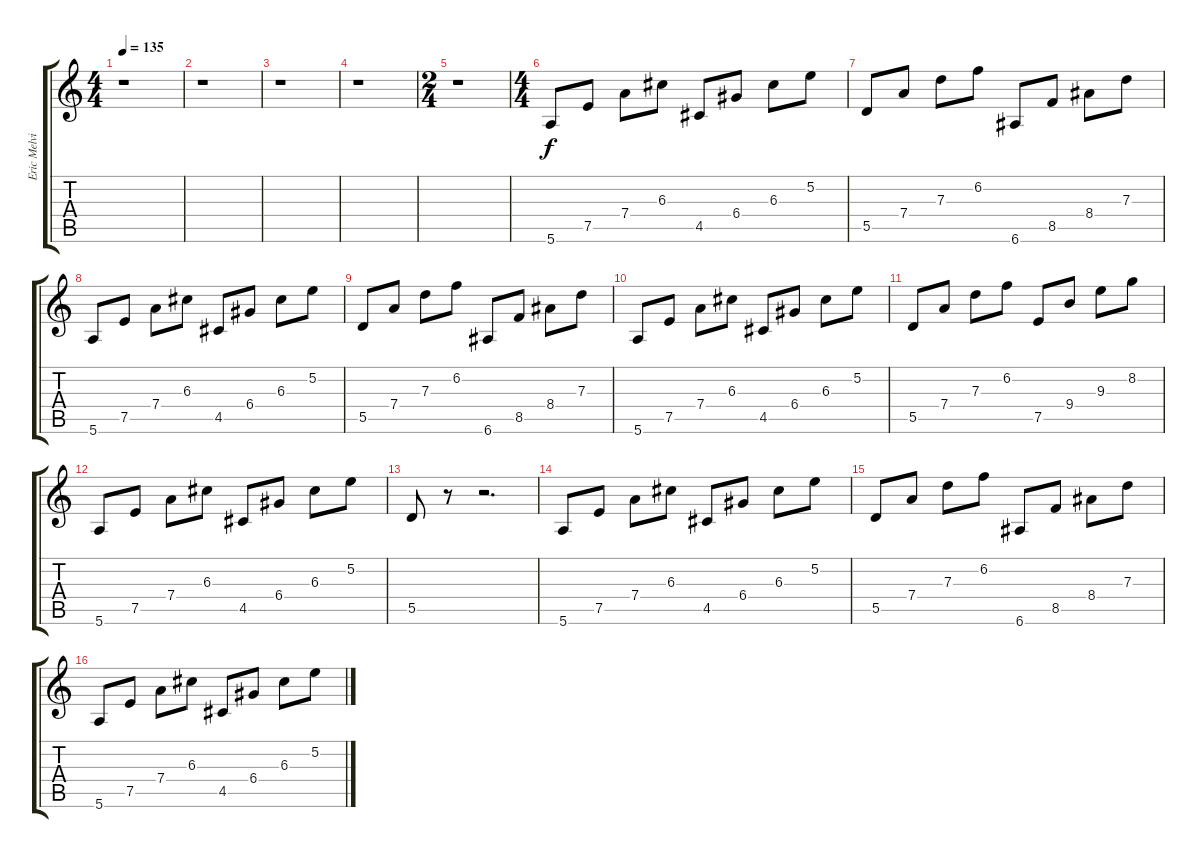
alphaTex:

\track ("Eric Melvin" "Eric Melvi") {instrument electricguitarclean}
\staff {score tabs}
\tuning (E4 B3 G3 D3 A2 E2) {hide}
\ts (4 4)
\tempo 135
\clef g2
\ks c
r.1{dy f} |
r.1 |
r.1 |
r.1 |
\ts (2 4)
r.1 |
\ts (4 4)
5.6.8 7.5.8 7.4.8 6.3.8 4.5.8 6.4.8 6.3.8 5.2.8 |
5.5.8 7.4.8 7.3.8 6.2.8 6.6.8 8.5.8 8.4.8 7.3.8 |
5.6.8 7.5.8 7.4.8 6.3.8 4.5.8 6.4.8 6.3.8 5.2.8 |
5.5.8 7.4.8 7.3.8 6.2.8 6.6.8 8.5.8 8.4.8 7.3.8 |
5.6.8 7.5.8 7.4.8 6.3.8 4.5.8 6.4.8 6.3.8 5.2.8 |
5.5.8 7.4.8 7.3.8 6.2.8 7.5.8 9.4.8 9.3.8 8.2.8 |
5.6.8 7.5.8 7.4.8 6.3.8 4.5.8 6.4.8 6.3.8 5.2.8 |
5.5.8 r.8 r.2{d} |
5.6.8 7.5.8 7.4.8 6.3.8 4.5.8 6.4.8 6.3.8 5.2.8 |
5.5.8 7.4.8 7.3.8 6.2.8 6.6.8 8.5.8 8.4.8 7.3.8 |
5.6.8 7.5.8 7.4.8 6.3.8 4.5.8 6.4.8 6.3.8 5.2.8
